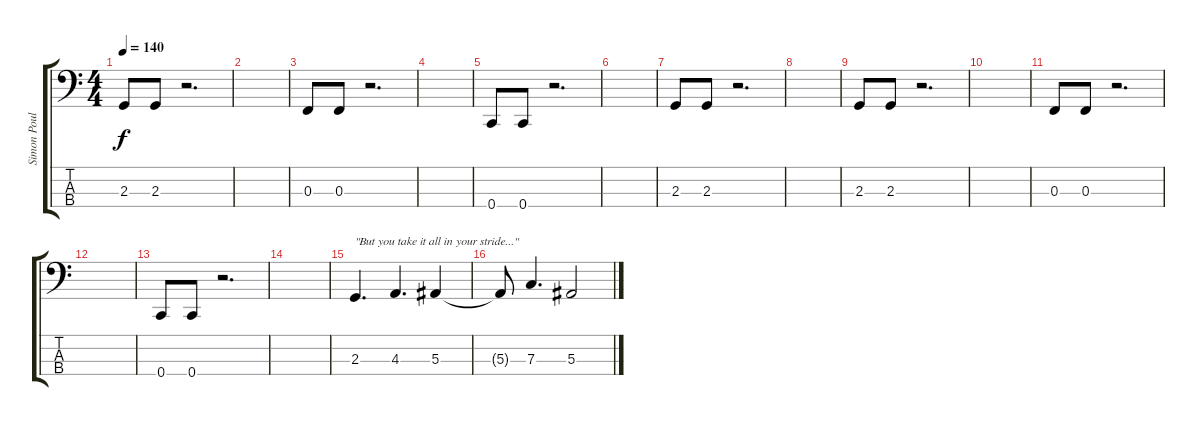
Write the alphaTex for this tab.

\track ("Simon Poulton (Bass)" "Simon Poul") {instrument electricbassfinger}
\staff {score tabs}
\tuning (Eb2 Bb1 F1 C1) {hide}
\ts (4 4)
\tempo 140
\clef f4
\ks c
2.3.8{dy f} 2.3.8 r.2{d} |
|
0.3.8 0.3.8 r.2{d} |
|
0.4.8 0.4.8 r.2{d} |
|
2.3.8 2.3.8 r.2{d} |
|
2.3.8 2.3.8 r.2{d} |
|
0.3.8 0.3.8 r.2{d} |
|
0.4.8 0.4.8 r.2{d} |
|
2.3.4{d txt "\"But you take it all in your stride...\""} 4.3.4{d} 5.3.4 |
5.3{t}.8 7.3.4{d} 5.3.2
